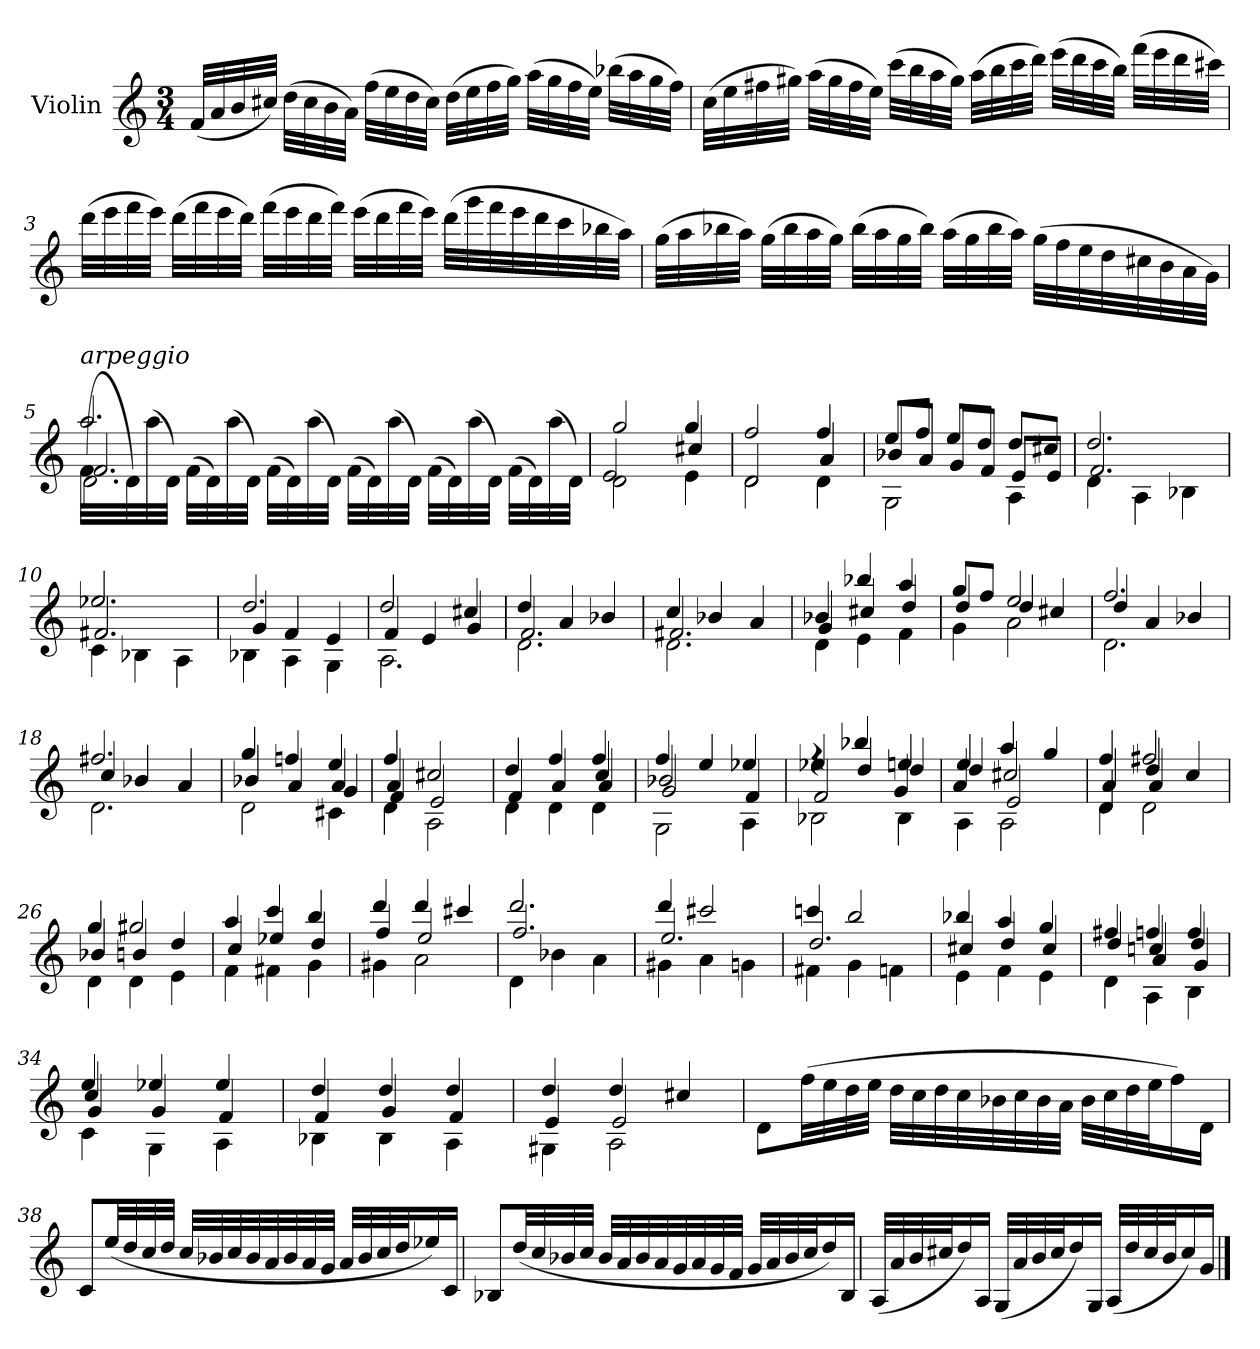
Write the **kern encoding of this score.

**kern
*part1
*staff1
*I"Violin
*I'Vln.
*clefG2
*k[]
*M3/4
*MM60
=1
(<32f/LLL
32a/
32b/
32cc#X/JJJ)
(>32dd\LLL
32cc#\
32b\
32a\JJJ)
(>32ff\LLL
32ee\
32dd\
32cc#\JJJ)
(>32dd\LLL
32ee\
32ff\
32gg\JJJ)
(>32aa\LLL
32gg\
32ff\
32ee\JJJ)
(>32bb-X\LLL
32aa\
32gg\
32ff\JJJ)
=2
(>32cc\LLL
32ee\
32ff#X\
32gg#X\JJJ)
(>32aa\LLL
32gg#\
32ff#\
32ee\JJJ)
(>32ccc\LLL
32bb\
32aa\
32gg#\JJJ)
(>32aa\LLL
32bb\
32ccc\
32ddd\JJJ)
(>32eee\LLL
32ddd\
32ccc\
32bb\JJJ)
(>32fff\LLL
32eee\
32ddd\
32ccc#X\JJJ)
=3
(>32ddd\LLL
32eee\
32fff\
32eee\JJJ)
(>32ddd\LLL
32fff\
32eee\
32ddd\JJJ)
(>32fff\LLL
32eee\
32ddd\
32fff\JJJ)
(>32eee\LLL
32ddd\
32fff\
32eee\JJJ)
(>32ddd\LLL
32ggg\
32fff\
32eee\
32ddd\
32ccc\
32bb-X\
32aa\JJJ)
=4
(>32gg\LLL
32aa\
32bb-X\
32aa\JJJ)
(>32gg\LLL
32bb-\
32aa\
32gg\JJJ)
(>32bb-\LLL
32aa\
32gg\
32bb-\JJJ)
(>32aa\LLL
32gg\
32bb-\
32aa\JJJ)
(>32gg\LLL
32ff\
32ee\
32dd\
32cc#X\
32b\
32a\
32g\JJJ)
=5
*^
*	*^
*	*	*^
!LO:TX:a:i:t=arpeggio	!	!	!
(<32f\LLL	2.aa/	2.f/	2.d\
32d\)	.	.	.
(<32aa\	.	.	.
32d\JJJ)	.	.	.
(<32f\LLL	.	.	.
32d\)	.	.	.
(<32aa\	.	.	.
32d\JJJ)	.	.	.
(<32f\LLL	.	.	.
32d\)	.	.	.
(<32aa\	.	.	.
32d\JJJ)	.	.	.
(<32f\LLL	.	.	.
32d\)	.	.	.
(<32aa\	.	.	.
32d\JJJ)	.	.	.
(<32f\LLL	.	.	.
32d\)	.	.	.
(<32aa\	.	.	.
32d\JJJ)	.	.	.
(<32f\LLL	.	.	.
32d\)	.	.	.
(<32aa\	.	.	.
32d\JJJ)	.	.	.
*	*	*v	*v
=6	=6	=6
2gg/	2d\	2e/
4gg/	4e\	4cc#X/
=7	=7	=7
2ff/	2d\	2d/
4ff/	4d\	4a/
=8	=8	=8
8ee/L	2G\	8b-X/L
8ff/J	.	8a/J
8ee/L	.	8g/L
8dd/J	.	8f/J
8dd/L	4A\	8e/L
8cc#X/J	.	8e/J
=9	=9	=9
2.dd/	4d\	2.f/
.	4A\	.
.	4B-X\	.
=10	=10	=10
2.ee-X/	4c\	2.f#X/
.	4B-X\	.
.	4A\	.
=11	=11	=11
2.dd/	4B-X\	4g/
.	4A\	4f/
.	4G\	4e/
=12	=12	=12
2dd/	2.A\	4f/
.	.	4e/
4cc#X/	.	4g/
=13	=13	=13
4dd/	2.d\	2.f/
4a/	.	.
4b-X/	.	.
=14	=14	=14
4cc/	2.d\	2.f#X/
4b-X/	.	.
4a/	.	.
=15	=15	=15
4b-X/	4d\	4g/
4bb-X/	4e\	4cc#X/
4aa/	4f\	4dd/
=16	=16	=16
8gg/L	4g\	4dd/
8ff/J	.	.
2ee/	2a\	4dd/
.	.	4cc#X/
=17	=17	=17
2.ff/	2.d\	4dd/
.	.	4a/
.	.	4b-X/
=18	=18	=18
2.ff#X/	2.d\	4cc/
.	.	4b-X/
.	.	4a/
=19	=19	=19
*	*	*^
4gg/	2d\	4b-X/	2ryy
4ffn/	.	4a/	.
4ee/	4c#X\	4a/	4g/
=20	=20	=20	=20
4ff/	4d\	4a/	4f/
2cc#X/	2A\	2e/	2rddyy
=21	=21	=21	=21
4dd/	4d\	4f/	2rddyy
4ff/	4d\	4a/	.
4ff/	4d\	4cc/	4a/
=22	=22	=22	=22
4ff/	2G\	2b-X/	2g/
4ee/	.	.	.
4ee-X/	4A\	4f/	4ryy
=23	=23	=23	=23
4rff	2B-X\	4ee-X/	2f/
4bb-X/	.	4dd/	.
4een/	4B-\	4dd/	4g/
=24	=24	=24	=24
4ee/	4A\	4dd/	4a/
4aa/	2A\	2cc#X/	2e/
4gg/	.	.	.
=25	=25	=25	=25
4ff/	4d/	4a/	4d\
2ff#X/	2d\	4dd/	4a/
.	.	4cc/	4ryy
*	*	*v	*v
=26	=26	=26
4gg/	4d\	4b-X/
2gg#X/	4d\	4bn/
.	4e\	4dd/
=27	=27	=27
4aa/	4f\	4cc/
4ccc/	4f#X\	4ee-X/
4bb/	4g\	4dd/
=28	=28	=28
4ddd/	4g#X\	4ff/
4ddd/	2a\	2ee/
4ccc#X/	.	.
=29	=29	=29
2.ddd/	4d\	2.ff/
.	4b-X\	.
.	4a\	.
=30	=30	=30
4ddd/	4g#X\	2.ee/
2ccc#X/	4a\	.
.	4gn\	.
=31	=31	=31
4cccn/	4f#X\	2.dd/
2bb/	4g\	.
.	4fn\	.
=32	=32	=32
4bb-X/	4e\	4cc#X/
4aa/	4f\	4dd/
4gg/	4e\	4cc#/
=33	=33	=33
*	*	*^
4ff#X/	4d\	4dd/	4ryy
4ffn/	4A\	4ccn/	4a/
4ff/	4B\	4dd/	4g/
=34	=34	=34	=34
4ee/	4c\	4cc/	4g/
4ee-X/	4G\	4g/	2ryy
4ee-/	4A\	4f/	.
*	*	*v	*v
=35	=35	=35
4dd/	4B-X\	4f/
4dd/	4B-\	4g/
4dd/	4A\	4f/
=36	=36	=36
4dd/	4G#X\	4e/
4dd/	2A\	2e/
4cc#X/	.	.
*v	*v	*v
=37
8d\L
(>32ff\LL
32ee\
32dd\
32ee\JJJ
32dd\LLL
32cc\
32dd\
32cc\
32b-X\
32cc\
32b-\
32a\JJJ
32b-\LLL
32cc\
32dd\
32ee\J
16ff\)
16d\JJ
=38
8c/L
(<32ee/LL
32dd/
32cc/
32dd/JJJ
32cc/LLL
32b-X/
32cc/
32b-/
32a/
32b-/
32a/
32g/JJJ
32a/LLL
32b-/
32cc/
32dd/J
16ee-X/)
16c/JJ
=39
8B-X/L
(<32dd/LL
32cc/
32b-X/
32cc/JJJ
32b-/LLL
32a/
32b-/
32a/
32g/
32a/
32g/
32f/JJJ
32g/LLL
32a/
32b-/
32cc/J
16dd/)
16B-/JJ
=40
(<32A/LLL
32a/
32b/
32cc#X/J
16dd/)
16A/JJ
(<32G/LLL
32a/
32b/
32cc#/J
16dd/)
16G/JJ
(<32A/LLL
32dd/
32cc#/
32b/J
16cc#/)
16g/JJ
==
*-
